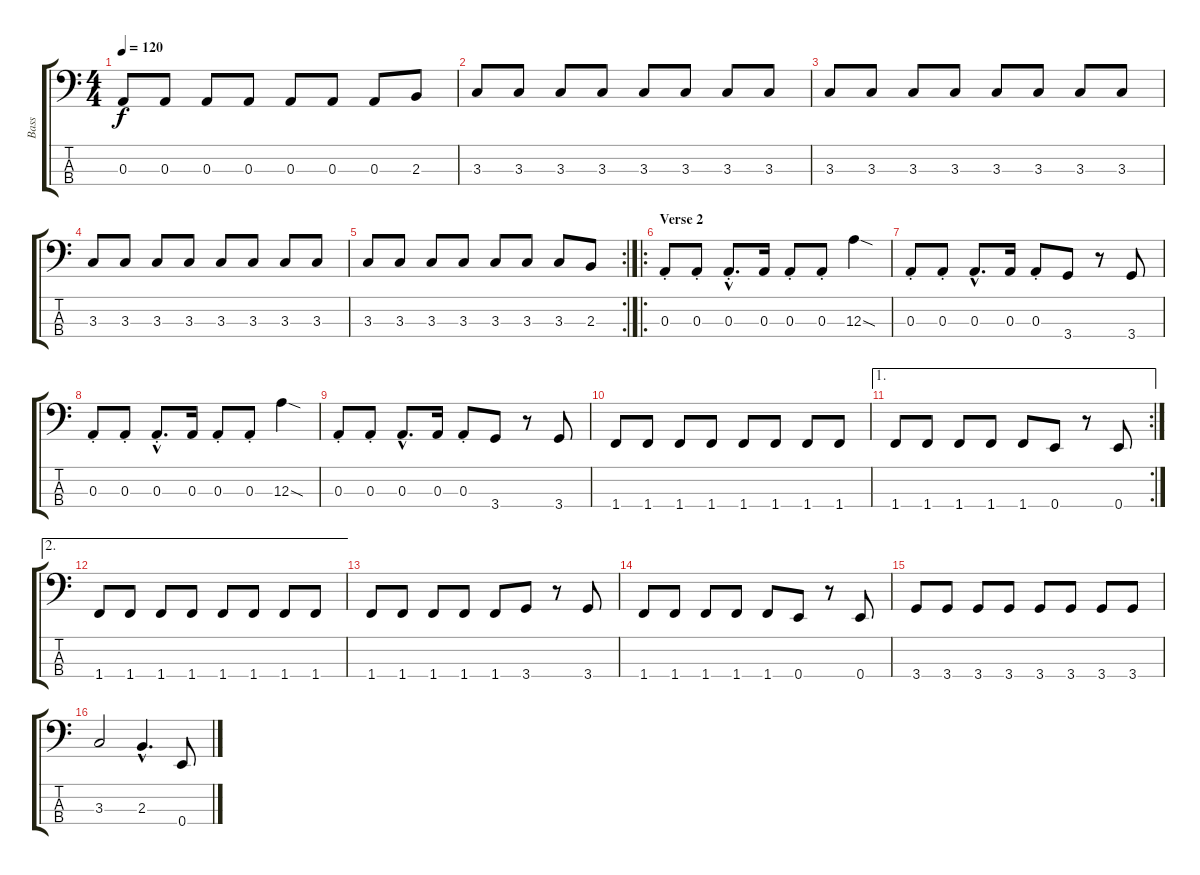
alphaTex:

\track ("Bass" "Bass") {instrument electricbassfinger}
\staff {score tabs}
\tuning (G2 D2 A1 E1) {hide}
\ts (4 4)
\tempo 120
\clef f4
\ks c
0.3.8{dy f} 0.3.8 0.3.8 0.3.8 0.3.8 0.3.8 0.3.8 2.3.8 |
3.3.8 3.3.8 3.3.8 3.3.8 3.3.8 3.3.8 3.3.8 3.3.8 |
3.3.8 3.3.8 3.3.8 3.3.8 3.3.8 3.3.8 3.3.8 3.3.8 |
3.3.8 3.3.8 3.3.8 3.3.8 3.3.8 3.3.8 3.3.8 3.3.8 |
\rc 2
3.3.8 3.3.8 3.3.8 3.3.8 3.3.8 3.3.8 3.3.8 2.3.8 |
\ro
\section ("" "Verse 2")
0.3{st}.8{volume 16 instrument electricbassfinger} 0.3{st}.8 0.3{hac st}.8{d} 0.3.16 0.3{st}.8 0.3{st}.8 12.3{sod}.4 |
0.3{st}.8{volume 16 instrument electricbassfinger} 0.3{st}.8 0.3{hac}.8{d} 0.3.16 0.3{st}.8 3.4.8 r.8 3.4.8 |
0.3{st}.8{volume 16 instrument electricbassfinger} 0.3{st}.8 0.3{hac st}.8{d} 0.3.16 0.3{st}.8 0.3{st}.8 12.3{sod}.4 |
0.3{st}.8{volume 16 instrument electricbassfinger} 0.3{st}.8 0.3{hac}.8{d} 0.3.16 0.3{st}.8 3.4.8 r.8 3.4.8 |
1.4.8 1.4.8 1.4.8 1.4.8 1.4.8 1.4.8 1.4.8 1.4.8 |
\ae 1
\rc 2
1.4.8 1.4.8 1.4.8 1.4.8 1.4.8 0.4.8 r.8 0.4.8 |
\ae 2
1.4.8 1.4.8 1.4.8 1.4.8 1.4.8 1.4.8 1.4.8 1.4.8 |
1.4.8 1.4.8 1.4.8 1.4.8 1.4.8 3.4.8 r.8 3.4.8 |
1.4.8 1.4.8 1.4.8 1.4.8 1.4.8 0.4.8 r.8 0.4.8 |
3.4.8 3.4.8 3.4.8 3.4.8 3.4.8 3.4.8 3.4.8 3.4.8 |
3.3.2 2.3{hac}.4{d} 0.4.8
